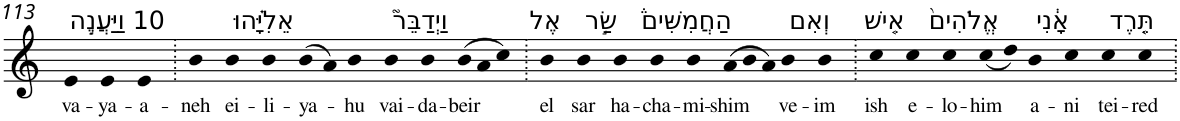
**kern	**text
*part1	*part1
*staff1	*staff1
*I"Piano	*
*I'Pno	*
!!LO:PB:g=z
*clefG2	*
*k[]	*
=113	=113
!LO:TX:a:t=10 וַיַּעֲנֶ֣ה	!
!	!LO:LY:b
4e	va-
!	!LO:LY:b
4e	-ya-
!	!LO:LY:b
4e	-a-
=114.	=114.
!	!LO:LY:b
4b	-neh
!LO:TX:a:t=אֵלִיָּ֗הוּ	!
!	!LO:LY:b
4b	ei-
!	!LO:LY:b
4b	-li-
!	!LO:LY:b
(>8b	-ya-
8a)	.
!	!LO:LY:b
4b	-hu
!LO:TX:a:t=וַיְדַבֵּר֮	!
!	!LO:LY:b
4b	vai-
!	!LO:LY:b
4b	-da-
*Xtuplet	*
!	!LO:LY:b
(>12b	-beir
12a	.
12cc)	.
=115.	=115.
!LO:TX:a:t=אֶל	!
!	!LO:LY:b
4b	el
!LO:TX:a:t=שַׂ֣ר	!
!	!LO:LY:b
4b	sar
!LO:TX:a:t=הַחֲמִשִּׁים֒	!
!	!LO:LY:b
4b	ha-
!	!LO:LY:b
4b	-cha-
!	!LO:LY:b
4b	-mi-
!	!LO:LY:b
(>12a	-shim
12b	.
12a)	.
!LO:TX:a:t=וְאִם	!
!	!LO:LY:b
4b	ve-
!	!LO:LY:b
4b	-im
=116.	=116.
!LO:TX:a:t=אִ֤ישׁ	!
!	!LO:LY:b
4cc	ish
!LO:TX:a:t=אֱלֹהִים֙	!
!	!LO:LY:b
4cc	e-
!	!LO:LY:b
4cc	-lo-
!	!LO:LY:b
(<8cc	-him
8dd)	.
!LO:TX:a:t=אָ֔נִי	!
!	!LO:LY:b
4b	a-
!	!LO:LY:b
4cc	-ni
!LO:TX:a:t=תֵּ֤רֶד	!
!	!LO:LY:b
4cc	tei-
!	!LO:LY:b
4cc	-red
=.	=.
*-	*-
